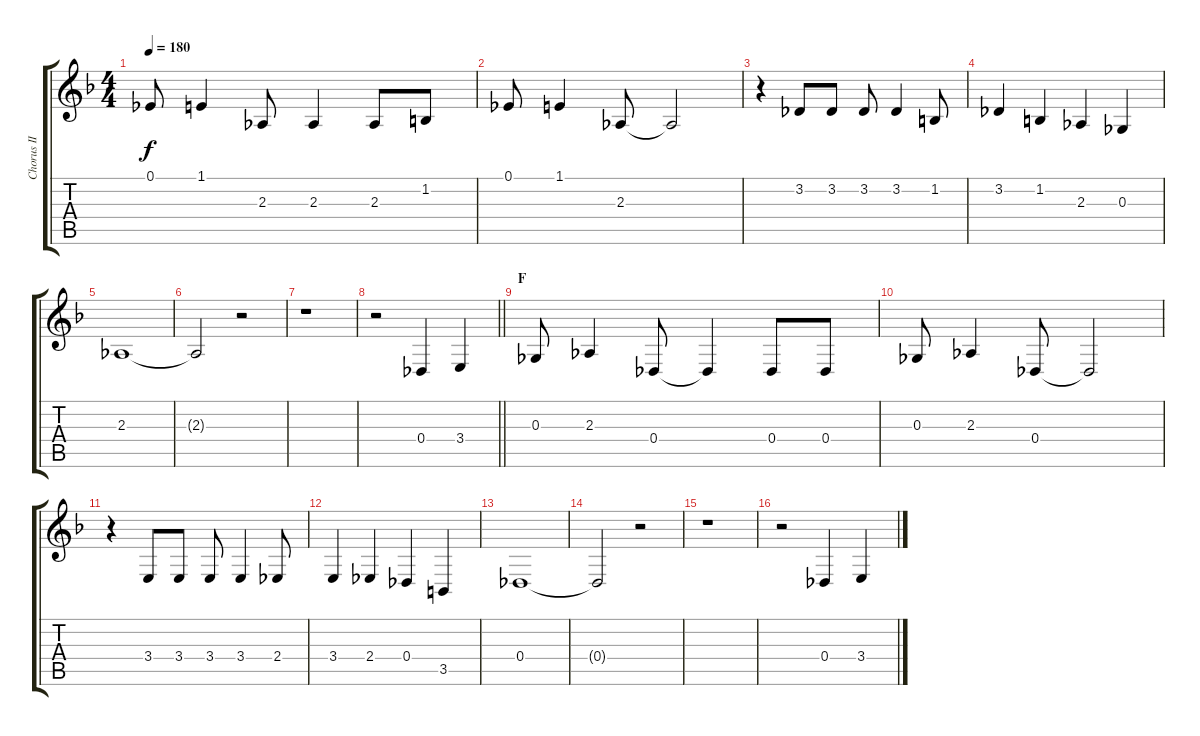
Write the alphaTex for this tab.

\track ("Chorus II" "Chorus II") {instrument voiceoohs}
\staff {score tabs}
\tuning (Eb4 Bb3 Gb3 Db3 Ab2 Eb2) {hide}
\ts (4 4)
\tempo 180
\clef g2
\ks f
0.1.8{dy f} 1.1.4 2.3.8 2.3.4 2.3.8 1.2.8 |
0.1.8 1.1.4 2.3.8 2.3{t}.2 |
r.4 3.2.8 3.2.8 3.2.8 3.2.4 1.2.8 |
3.2.4 1.2.4 2.3.4 0.3.4 |
2.3.1 |
2.3{t}.2 r.2 |
r.1 |
\barLineRight lightlight
r.2 0.4.4 3.4.4 |
\section ("" "F")
0.3.8 2.3.4 0.4.8 0.4{t}.4 0.4.8 0.4.8 |
0.3.8 2.3.4 0.4.8 0.4{t}.2 |
r.4 3.4.8 3.4.8 3.4.8 3.4.4 2.4.8 |
3.4.4 2.4.4 0.4.4 3.5.4 |
0.4.1 |
0.4{t}.2 r.2 |
r.1 |
r.2 0.4.4 3.4.4
